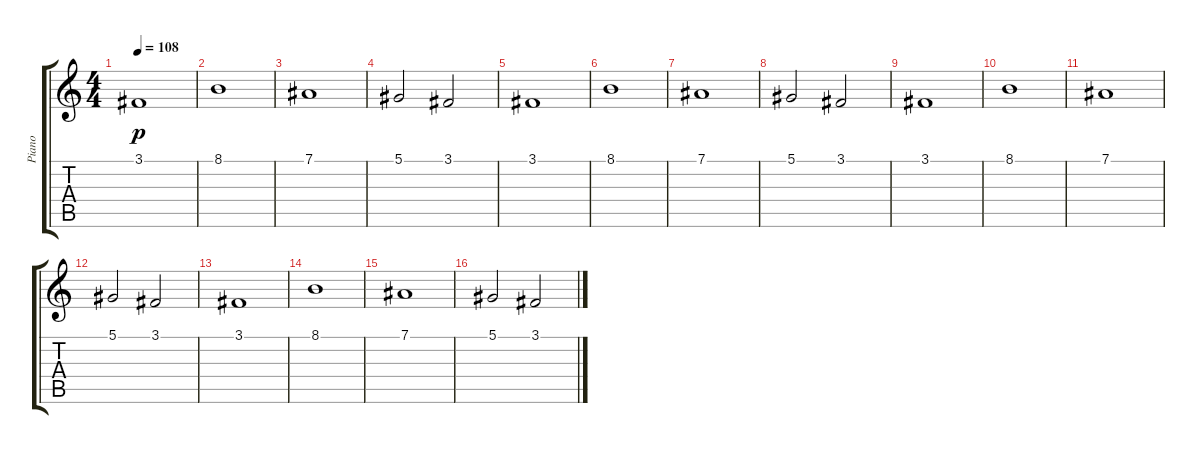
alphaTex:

\track ("Piano" "Piano") {instrument electricgrandpiano}
\staff {score tabs}
\tuning (Eb4 Bb3 Gb3 Db3 Ab2 Eb2) {hide}
\ts (4 4)
\tempo 108
\clef g2
\ks c
3.1.1{dy p instrument choiraahs} |
8.1.1 |
7.1.1 |
5.1.2 3.1.2 |
3.1.1{instrument choiraahs} |
8.1.1 |
7.1.1 |
5.1.2 3.1.2 |
3.1.1{instrument choiraahs} |
8.1.1 |
7.1.1 |
5.1.2 3.1.2 |
3.1.1{instrument choiraahs} |
8.1.1 |
7.1.1 |
5.1.2 3.1.2
